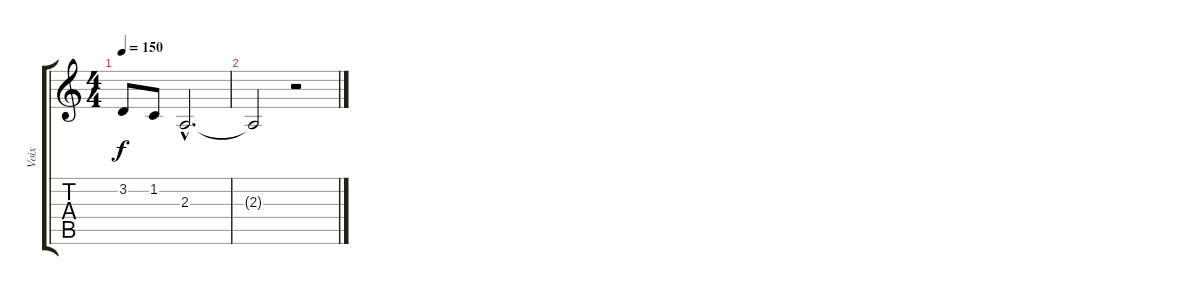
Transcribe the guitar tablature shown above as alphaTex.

\track ("Voix" "Voix") {instrument electricgrandpiano}
\staff {score tabs}
\tuning (E4 B3 G3 D3 A2 E2) {hide}
\ts (4 4)
\tempo 150
\clef g2
\ks c
3.2.8{dy f} 1.2.8 2.3{hac}.2{d} |
2.3{t}.2 r.2
